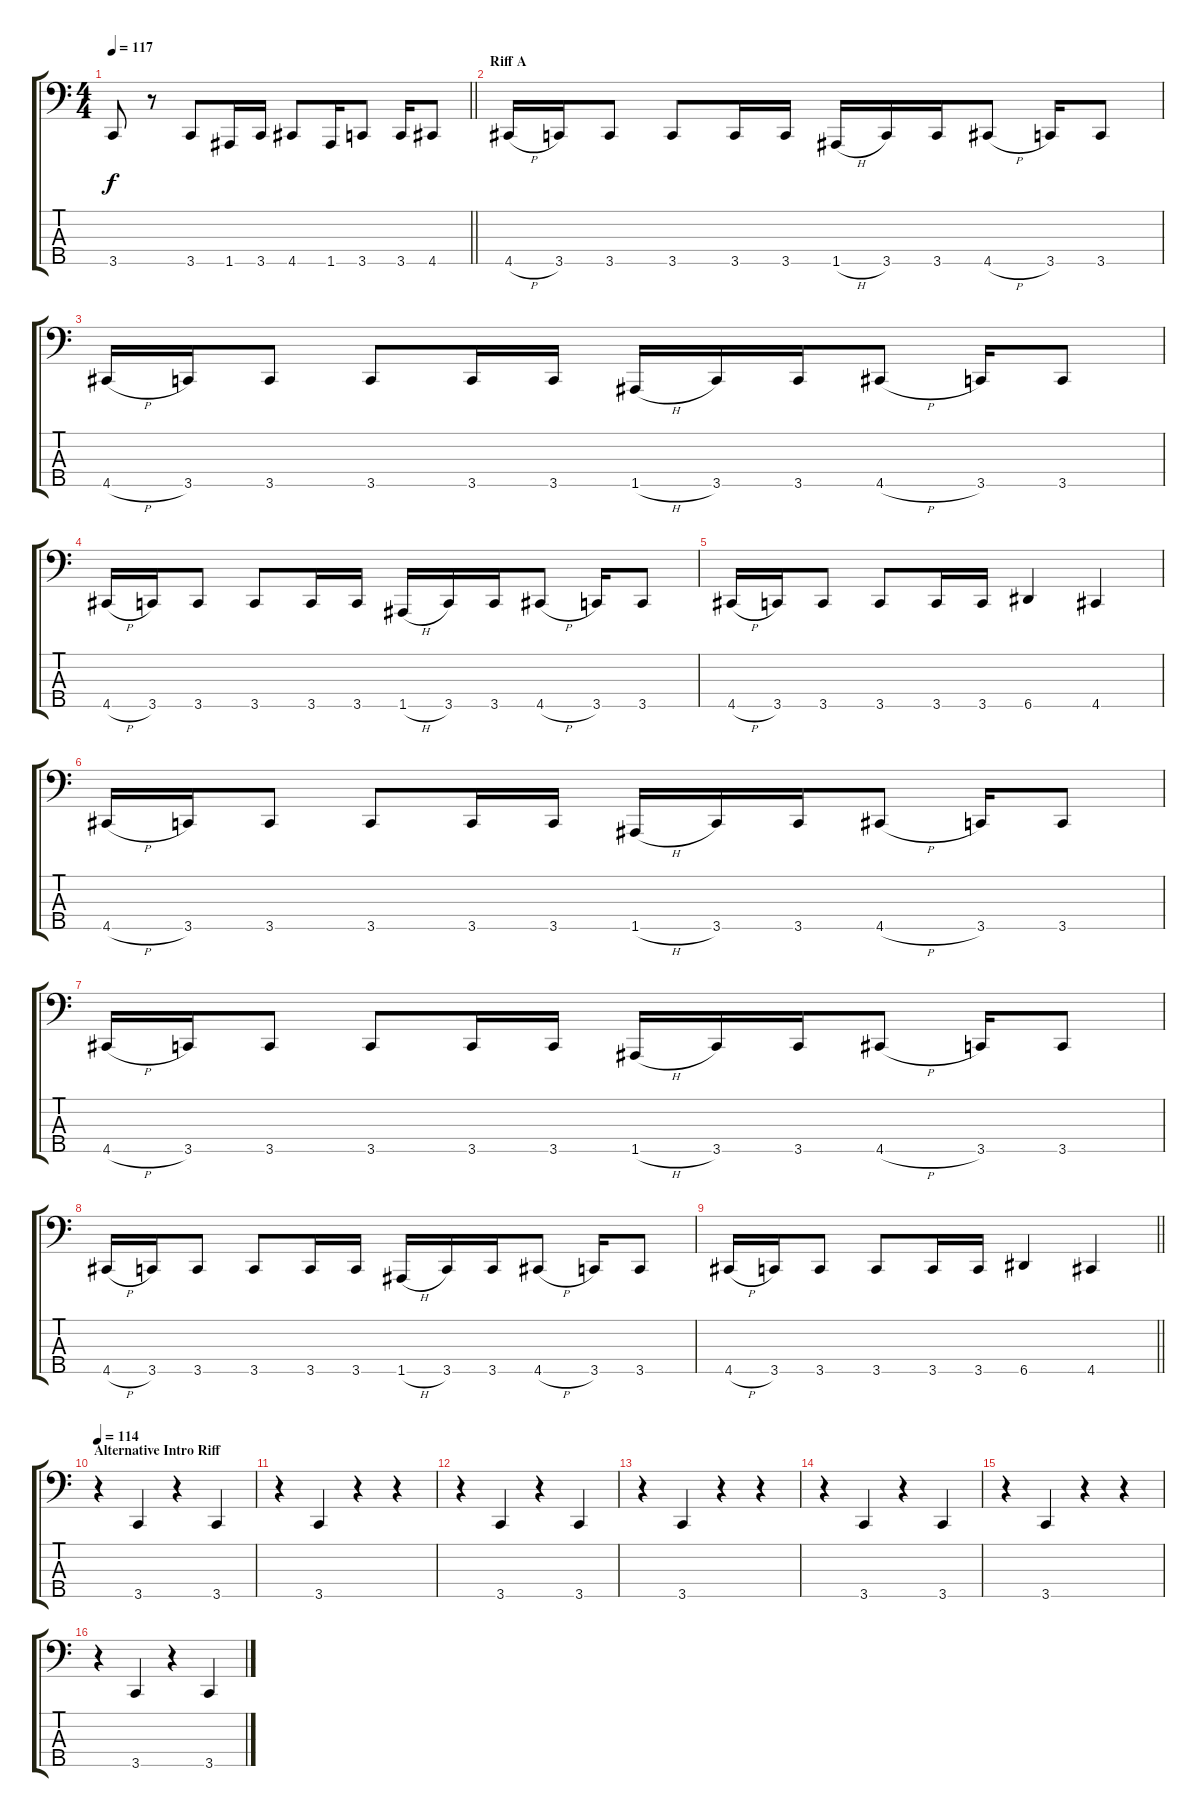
\track "" {instrument electricbassfinger}
\staff {score tabs}
\tuning (F2 C2 G1 D1 A0) {hide}
\ts (4 4)
\tempo 117
\clef f4
\barLineRight lightlight
\ks c
3.5.8{dy f} r.8 3.5.8 1.5.16 3.5.16 4.5.8 1.5.16 3.5.8 3.5.16 4.5.8 |
\section ("" "Riff A")
4.5{h}.16 3.5.16 3.5.8 3.5.8 3.5.16 3.5.16 1.5{h}.16 3.5.16 3.5.16 4.5{h}.8 3.5.16 3.5.8 |
4.5{h}.16 3.5.16 3.5.8 3.5.8 3.5.16 3.5.16 1.5{h}.16 3.5.16 3.5.16 4.5{h}.8 3.5.16 3.5.8 |
4.5{h}.16 3.5.16 3.5.8 3.5.8 3.5.16 3.5.16 1.5{h}.16 3.5.16 3.5.16 4.5{h}.8 3.5.16 3.5.8 |
4.5{h}.16 3.5.16 3.5.8 3.5.8 3.5.16 3.5.16 6.5.4 4.5.4 |
4.5{h}.16 3.5.16 3.5.8 3.5.8 3.5.16 3.5.16 1.5{h}.16 3.5.16 3.5.16 4.5{h}.8 3.5.16 3.5.8 |
4.5{h}.16 3.5.16 3.5.8 3.5.8 3.5.16 3.5.16 1.5{h}.16 3.5.16 3.5.16 4.5{h}.8 3.5.16 3.5.8 |
4.5{h}.16 3.5.16 3.5.8 3.5.8 3.5.16 3.5.16 1.5{h}.16 3.5.16 3.5.16 4.5{h}.8 3.5.16 3.5.8 |
\barLineRight lightlight
4.5{h}.16 3.5.16 3.5.8 3.5.8 3.5.16 3.5.16 6.5.4 4.5.4 |
\section ("" "Alternative Intro Riff")
\tempo 114
r.4 3.5.4 r.4 3.5.4 |
r.4 3.5.4 r.4 r.4 |
r.4 3.5.4 r.4 3.5.4 |
r.4 3.5.4 r.4 r.4 |
r.4 3.5.4 r.4 3.5.4 |
r.4 3.5.4 r.4 r.4 |
r.4 3.5.4 r.4 3.5.4
